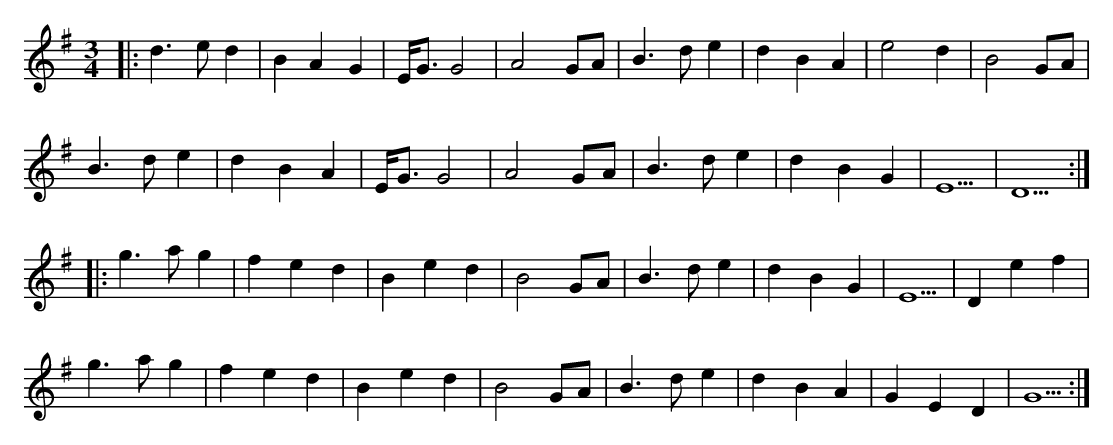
X:1
M:3/4
K:G
|:d3 e d2|B2 A2 G2|E/G3/2G4|A4 GA|B3 d e2|d2 B2 A2|e4 d2|B4 GA|
B3 d e2|d2 B2 A2|E/G3/2G4|A4 GA|B3 d e2|d2 B2 G2|E5|D5:|
|:g3 a g2|f2 e2 d2|B2 e2 d2|B4 GA|B3 d e2|d2 B2 G2|E5|D2 e2 f2|
g3 a g2|f2 e2 d2|B2 e2 d2|B4 GA|B3 d e2|d2 B2 A2|G2 E2 D2|G5:|
